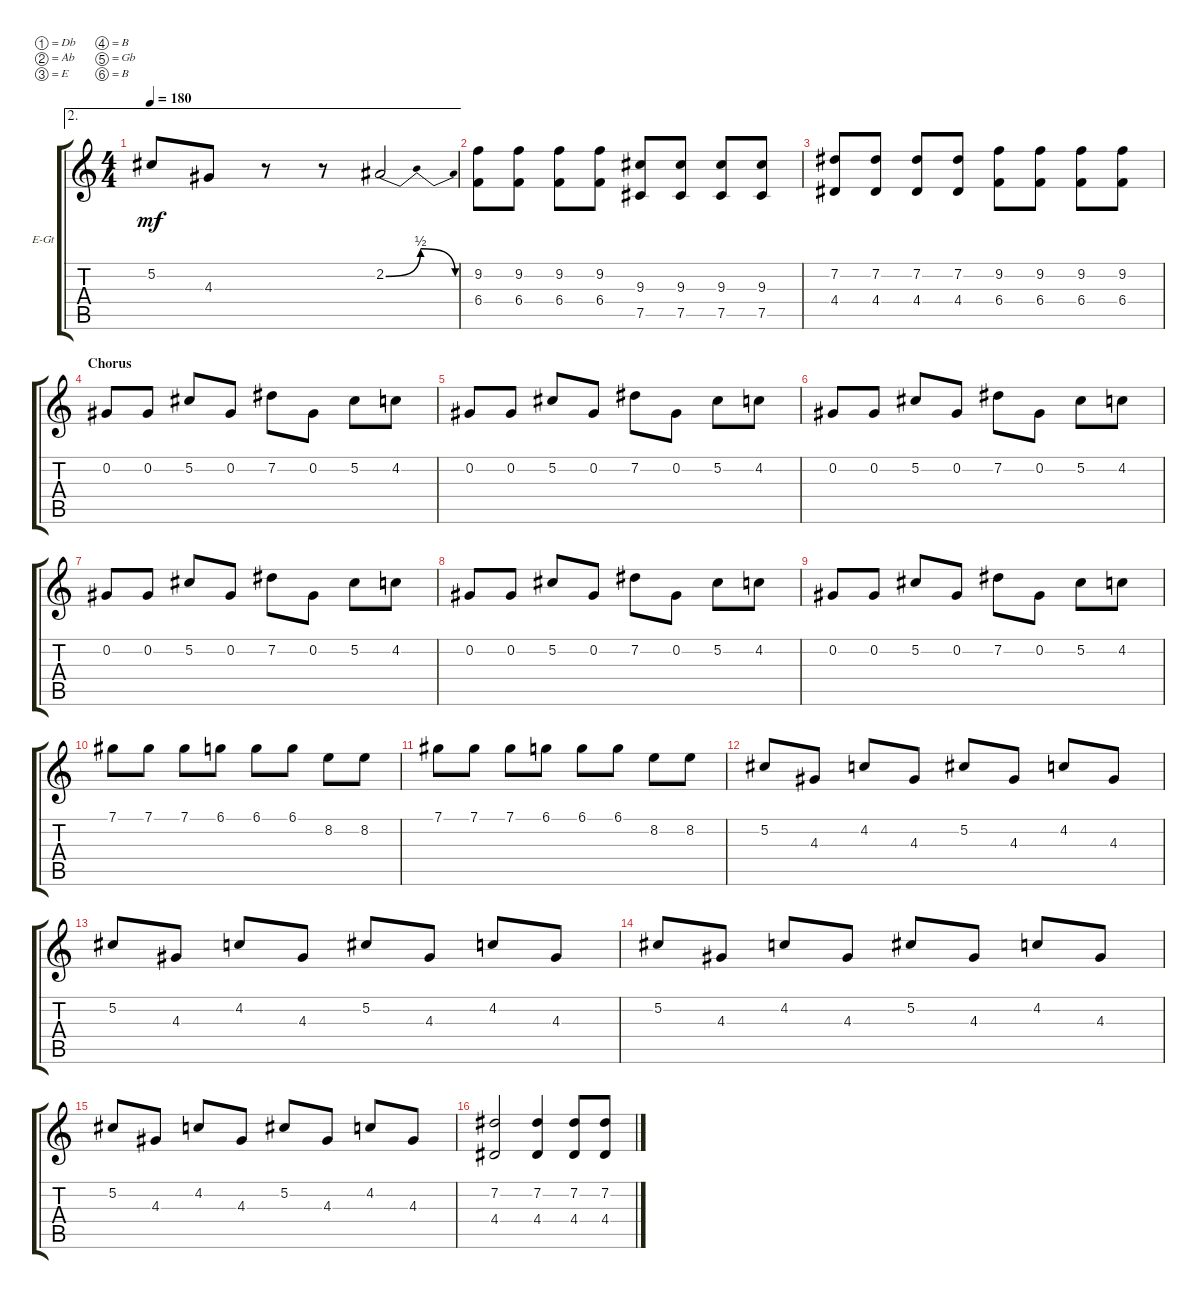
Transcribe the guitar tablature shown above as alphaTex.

\bracketExtendMode groupsimilarinstruments
\firstSystemTrackNameOrientation horizontal
\otherSystemsTrackNameOrientation horizontal
\track ("Electric Guitar 1" "E-Gt") {instrument distortionguitar}
\staff {score tabs}
\tuning (Db4 Ab3 E3 B2 Gb2 B1)
\ae 2
\ts (4 4)
\tempo 180
\clef g2
\ks c
5.2.8{dy mf} 4.3.8 r.8 r.8 2.2{be (bendrelease 0 0 10.2 2 22.8 2 30 0)}.2 |
(6.4 9.2).8 (6.4 9.2).8 (6.4 9.2).8 (6.4 9.2).8 (7.5 9.3).8 (7.5 9.3).8 (7.5 9.3).8 (7.5 9.3).8 |
(4.4 7.2).8 (4.4 7.2).8 (4.4 7.2).8 (4.4 7.2).8 (6.4 9.2).8 (6.4 9.2).8 (6.4 9.2).8 (6.4 9.2).8 |
\section ("" "Chorus")
0.2.8 0.2.8 5.2.8 0.2.8 7.2.8 0.2.8 5.2.8 4.2.8 |
0.2.8 0.2.8 5.2.8 0.2.8 7.2.8 0.2.8 5.2.8 4.2.8 |
0.2.8 0.2.8 5.2.8 0.2.8 7.2.8 0.2.8 5.2.8 4.2.8 |
0.2.8 0.2.8 5.2.8 0.2.8 7.2.8 0.2.8 5.2.8 4.2.8 |
0.2.8 0.2.8 5.2.8 0.2.8 7.2.8 0.2.8 5.2.8 4.2.8 |
0.2.8 0.2.8 5.2.8 0.2.8 7.2.8 0.2.8 5.2.8 4.2.8 |
7.1.8 7.1.8 7.1.8 6.1.8 6.1.8 6.1.8 8.2.8 8.2.8 |
7.1.8 7.1.8 7.1.8 6.1.8 6.1.8 6.1.8 8.2.8 8.2.8 |
5.2.8 4.3.8 4.2.8 4.3.8 5.2.8 4.3.8 4.2.8 4.3.8 |
5.2.8 4.3.8 4.2.8 4.3.8 5.2.8 4.3.8 4.2.8 4.3.8 |
5.2.8 4.3.8 4.2.8 4.3.8 5.2.8 4.3.8 4.2.8 4.3.8 |
5.2.8 4.3.8 4.2.8 4.3.8 5.2.8 4.3.8 4.2.8 4.3.8 |
(4.4 7.2).2 (4.4 7.2).4 (4.4 7.2).8 (4.4 7.2).8
